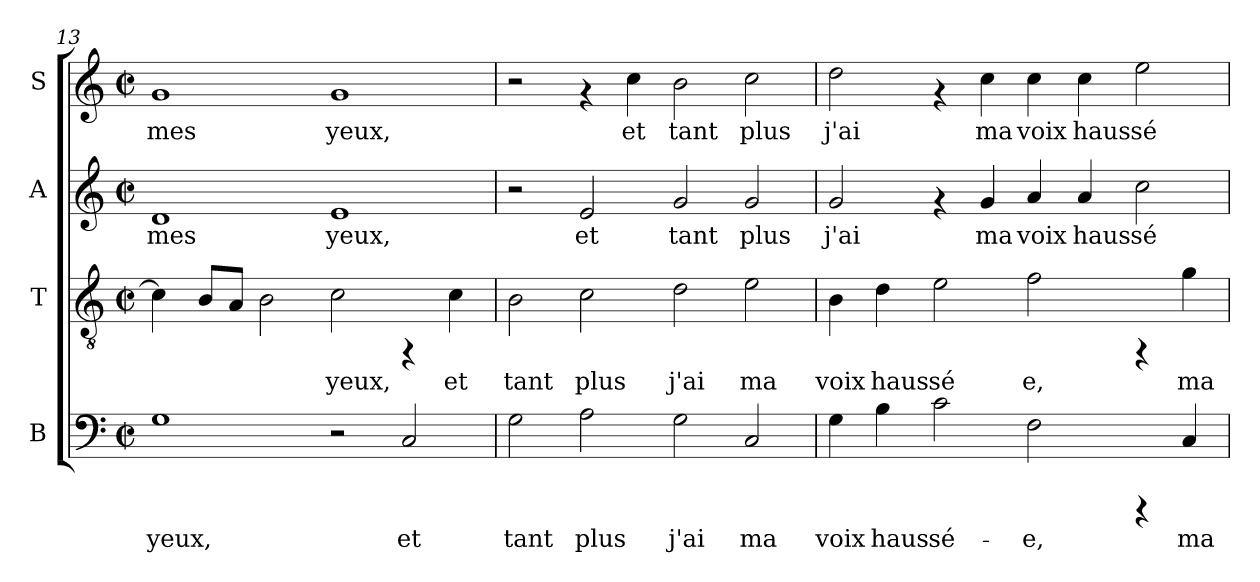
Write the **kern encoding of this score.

**kern	**text	**kern	**text	**kern	**text	**kern	**text
*part4	*part4	*part3	*part3	*part2	*part2	*part1	*part1
*staff4	*staff4	*staff3	*staff3	*staff2	*staff2	*staff1	*staff1
*I"B	*	*I"T	*	*I"A	*	*I"S	*
*clefF4	*	*clefGv2	*	*clefG2	*	*clefG2	*
*k[]	*	*k[]	*	*k[]	*	*k[]	*
*C:	*	*C:	*	*C:	*	*C:	*
*M2/2	*	*M2/2	*	*M2/2	*	*M2/2	*
*met(c|)	*	*met(c|)	*	*met(c|)	*	*met(c|)	*
=13	=13	=13	=13	=13	=13	=13	=13
!	!LO:LY:b:cj	!	!LO:LY:b:cj	!	!LO:LY:b:cj	!	!LO:LY:b:cj
1G	yeux,	4c\]	.	1d	mes	1g	mes
!	!	!	!LO:LY:b:cj	!	!	!	!
.	.	8B/L	.	.	.	.	.
!	!	!	!LO:LY:b:cj	!	!	!	!
.	.	8A/J	.	.	.	.	.
!	!	!	!LO:LY:b:cj	!	!	!	!
.	.	2B\	.	.	.	.	.
!	!	!	!LO:LY:b:cj	!	!LO:LY:b:cj	!	!LO:LY:b:cj
2r	.	2c\	yeux,	1e	yeux,	1g	yeux,
!	!LO:LY:b:cj	!	!	!	!	!	!
2C/	et	4rFF	.	.	.	.	.
!	!	!	!LO:LY:b:cj	!	!	!	!
.	.	4c\	et	.	.	.	.
=14	=14	=14	=14	=14	=14	=14	=14
!	!LO:LY:b:cj	!	!LO:LY:b:cj	!	!	!	!
2G\	tant	2B\	tant	2r	.	2r	.
!	!LO:LY:b:cj	!	!LO:LY:b:cj	!	!LO:LY:b:cj	!	!
2A\	plus	2c\	plus	2e/	et	4rf	.
!	!	!	!	!	!	!	!LO:LY:b:cj
.	.	.	.	.	.	4cc\	et
!	!LO:LY:b:cj	!	!LO:LY:b:cj	!	!LO:LY:b:cj	!	!LO:LY:b:cj
2G\	j'ai	2d\	j'ai	2g/	tant	2b\	tant
!	!LO:LY:b:cj	!	!LO:LY:b:cj	!	!LO:LY:b:cj	!	!LO:LY:b:cj
2C/	ma	2e\	ma	2g/	plus	2cc\	plus
!!LO:PB:g=z
=15	=15	=15	=15	=15	=15	=15	=15
!	!LO:LY:b:cj	!	!LO:LY:b:cj	!	!LO:LY:b:cj	!	!LO:LY:b:cj
4G\	voix	4B\	voix	2g/	j'ai	2dd\	j'ai
!	!LO:LY:b:cj	!	!LO:LY:b:cj	!	!	!	!
4B\	haus	4d\	haus	.	.	.	.
!	!LO:LY:b:cj	!	!LO:LY:b:cj	!	!	!	!
2c\	sé-	2e\	sé	4rf	.	4rf	.
!	!	!	!	!	!LO:LY:b:cj	!	!LO:LY:b:cj
.	.	.	.	4g/	ma	4cc\	ma
!	!LO:LY:b:cj	!	!LO:LY:b:cj	!	!LO:LY:b:cj	!	!LO:LY:b:cj
2F\	-e,	2f\	e,	4a/	voix	4cc\	voix
!	!	!	!	!	!LO:LY:b:cj	!	!LO:LY:b:cj
.	.	.	.	4a/	haus	4cc\	haus
!	!	!	!	!	!LO:LY:b:cj	!	!LO:LY:b:cj
4rCCC	.	4rFF	.	2cc\	sé	2ee\	sé
!	!LO:LY:b:cj	!	!LO:LY:b:cj	!	!	!	!
4C/	ma	4g\	ma	.	.	.	.
=	=	=	=	=	=	=	=
*-	*-	*-	*-	*-	*-	*-	*-
